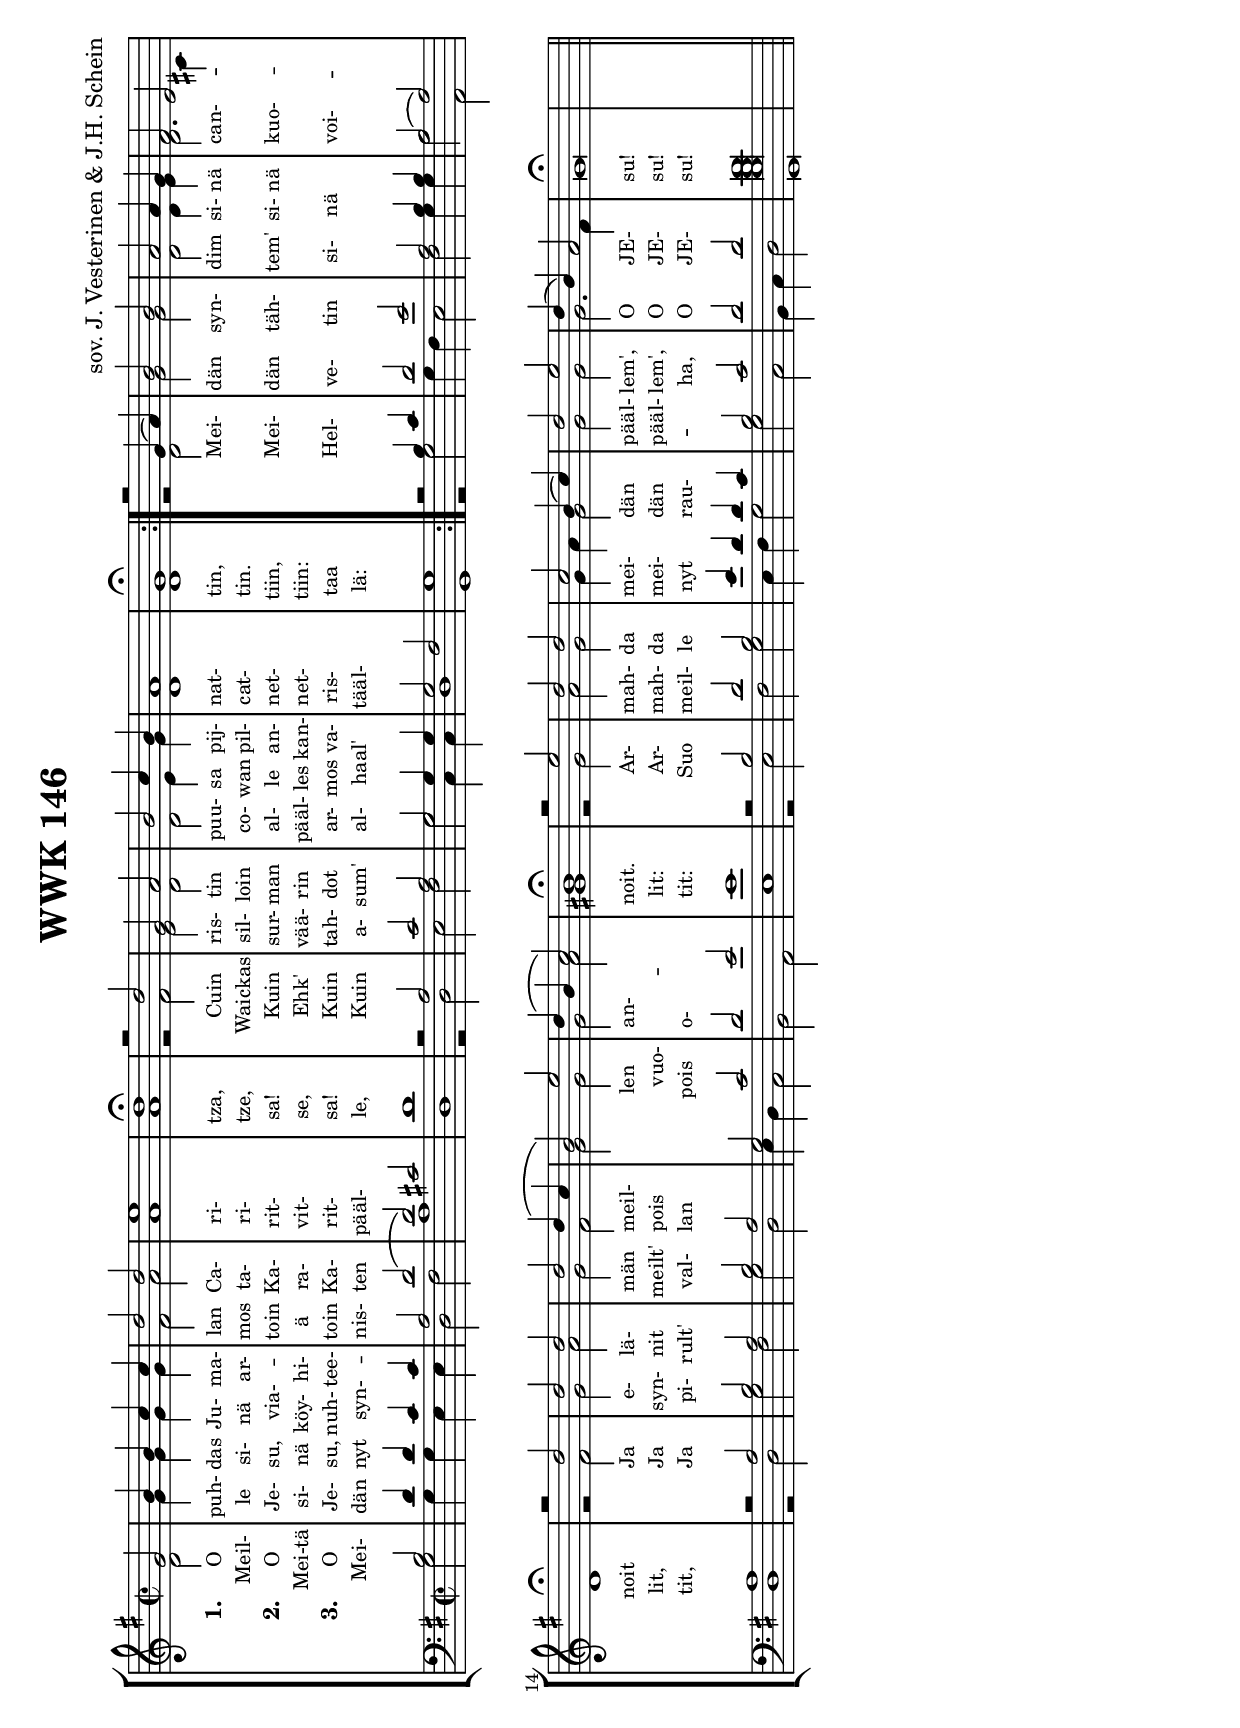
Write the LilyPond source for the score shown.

%% Wanhan wirsikirjan wirsi 146
%% O puhdas Jumalan Caritza


\include "deutsch.ly"

\version "2.18.0"

%#(set-global-staff-size 16)

\header {
    title = "WWK 146"
    arranger = "sov. J. Vesterinen & J.H. Schein"
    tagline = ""
}

sopMusic = \transpose f g \relative c' {
    \key d \minor
    \stemUp
    \time 2/2
    \partial 2*1
    f2 |
    a4 a b b | c2 c | d1 | c1^\fermata |
    r2 c | f, g | a b4 a | g1 | f^\fermata 
    \bar ":|."
    r2 f4( g) | a2 a | g g4 f | e2 d | c1^\fermata |
    r2 c'2 | c c | c c4( b | a2) d | c4( a b2) | a1^\fermata |
    r2 d | c c | b a4( b) | c2 d | c4( a) g2 | 
    f\breve^\fermata \bar "||"

}

altoOneMusic = \transpose f g \relative c' { 
    \key d \minor
    \stemDown
    \partial 2*1
    c2 | f4 f f f | e2 g | g1 |  g |
    r2 e | d c | c d4 f | c1 | c |
    r2 c | f f | c c4 d | c2. h4 | s1 |
    r2 e | f g | f e | f f | f g | fis1 |
    r2 f | g f | f4 g f2 | f f | f2. e4 | 
    s\breve
}


tenorMusic = \transpose f g \relative c' { 
    \key d \minor
    \stemUp
    \partial 2*1
    a2 | c4 c b b | g2 c( | c) h | c1 |
    r2 g | b g | f f4 f | f2 e | f1 |
    r2 a4 b | c2 d | g, a4 a | g2( g) | g1 |
    r2 g | a g | a g | f b | c d | d1 |
    r2 a | c a | d4 c c b | a2 b | c c |
    <c a f>\breve 
    
}

bassMusic = \transpose f g \relative c {
    \key d \minor
    \stemDown
    \partial 2*1
    f2 | f4 f  d d | c2 e | g1 | c, |
    r2 c | d e | f b,4 b | c1 | f, |
    r2 f' | f4 e d2 | e f4 f | g2 g, | c1 |
    r2 c | f e | f c | d4 c b2 | a g | d'1 |
    r2 d | e f | d4 e f2 | f b, | a4 b c2 | 
    f,\breve
}


sanatEka = \lyricmode {
    \set stanza = "1."
    O puh- das Ju- ma- lan Ca- ri- tza,
    Cuin ris- tin puu- sa pij- nat- tin,
    
    Mei- dän syn- dim si- nä can- -- _ noit
    
    Ja e- lä- män meil- len an- noit.
    Ar- mah- da mei- dän pääl- lem', O JE- su!
}

sanatEkaKerto = \lyricmode {
    Meil- le si- nä ar- mos ta- ri- tze,
    Waickas sil- loin co- wan pil- cat- tin.
}

sanatToka = \lyricmode {
    \set stanza = "2."
    O Je- su, via- -- _ toin Ka- rit- sa!
    Kuin sur- man al- le an- net- tiin,
    
    Mei- dän täh- tem' si- nä kuo- -- _ lit,
    Ja syn- nit meilt' pois vuo- -- _ lit:
    Ar- mah- da mei- dän pääl- lem', O JE- su!
}

sanatTokaKerto = \lyricmode { 
    Mei-tä si- nä köy- hi- ä ra- vit- se,
    Ehk' vää- rin pääl- les kan- net- tiin:
}

sanatKol = \lyricmode { 
    \set stanza = "3."
    O Je- su, nuh- tee- toin Ka- rit- sa!
    Kuin tah- dot ar- mos va- ris- taa
    
    Hel- ve- tin si- nä _ voi- -- _ tit,
    Ja pi- rult' val- lan pois o- tit:
    Suo meil- le nyt rau- -- _ ha, O JE- su!
}

sanatKolKerto = \lyricmode { 
    Mei- dän nyt syn- -- _ nis- ten pääl- le,
    Kuin a- sum' al- haal' _ tääl- lä:
}


\score { 
    
    \context StaffGroup <<
	\context Staff = "women" <<
	    \context Voice = "sopranos" { \voiceOne \sopMusic }
	    \context Voice = altosOne { \voiceTwo \altoOneMusic }
	>>

	\lyricmode <<
	    \lyricsto "sopranos" \new Lyrics \sanatEka
	    \lyricsto "sopranos" \new Lyrics \sanatEkaKerto
	    \lyricsto "sopranos" \new Lyrics \sanatToka
	    \lyricsto "sopranos" \new Lyrics \sanatTokaKerto
	    \lyricsto "sopranos" \new Lyrics \sanatKol
	    \lyricsto "sopranos" \new Lyrics \sanatKolKerto
	>>	

	\context Staff = "men" <<
	    \clef bass
	    \context Voice = "tenors" { \voiceOne \tenorMusic }
	    \context Voice = "basses" { \voiceTwo \bassMusic }
	>>
    >>


    \layout {
	indent = 0.0

        \context {
        \Lyrics
          \override LyricText.font-size = #-1
	} 
    }

    
  \midi {
    \tempo 1 = 180
    }

}

\paper {
   #(set-paper-size "a4" 'landscape)
}

